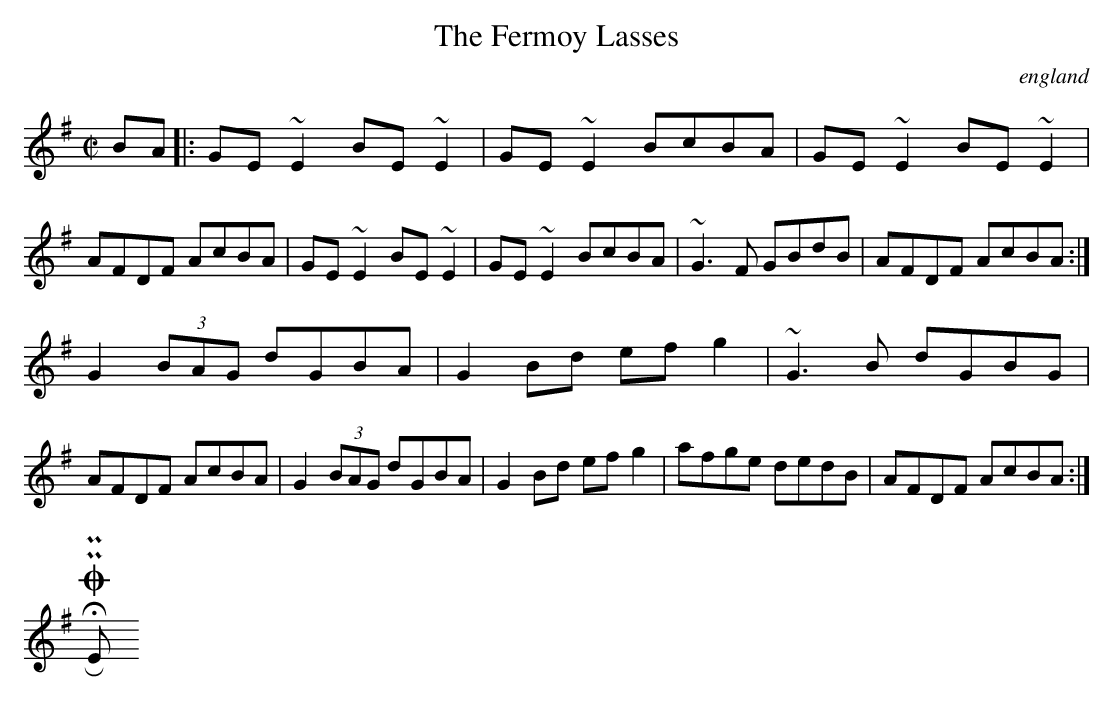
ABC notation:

X:1
T:Fermoy Lasses, The
O:england
M:C|
E:7
K:G
BA|:GE ~E2 BE ~E2|GE ~E2 BcBA|GE ~E2 BE ~E2|AFDF AcBA|GE ~E2 BE ~E2|GE ~E2 BcBA|~G3 F GBdB|AFDF AcBA:|
G2 (3BAG dGBA|G2 Bd efg2|~G3B dGBG|AFDF AcBA|G2 (3BAG dGBA|G2 Bd efg2|afge dedB|AFDF AcBA:|
HORNPIPES
